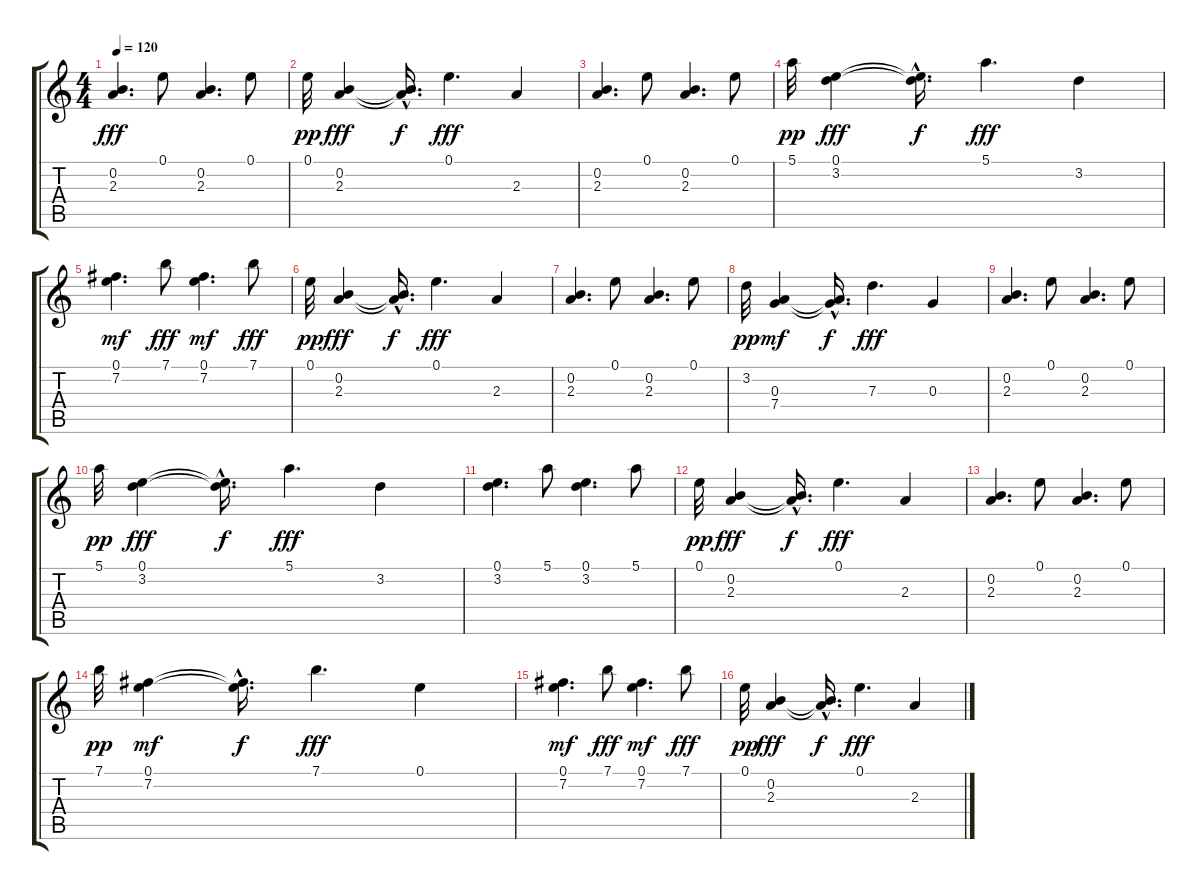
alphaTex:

\track "" {instrument acousticguitarnylon}
\staff {score tabs}
\tuning (E4 B3 G3 D3 A2 E2) {hide}
\ts (4 4)
\tempo 120
\clef g2
\ks c
(0.2 2.3).4{d dy fff} 0.1.8 (0.2 2.3).4{d} 0.1.8 |
0.1.32{dy pp} (0.2 2.3).4{dy fff} (0.2{hac t} 2.3{hac t}).16{d dy f} 0.1.4{d dy fff} 2.3.4 |
(0.2 2.3).4{d} 0.1.8 (0.2 2.3).4{d} 0.1.8 |
5.1.32{dy pp} (0.1 3.2).4{dy fff} (0.1{hac t} 3.2{hac t}).16{d dy f} 5.1.4{d dy fff} 3.2.4 |
(0.1 7.2).4{d dy mf} 7.1.8{dy fff} (0.1 7.2).4{d dy mf} 7.1.8{dy fff} |
0.1.32{dy pp} (0.2 2.3).4{dy fff} (0.2{hac t} 2.3{hac t}).16{d dy f} 0.1.4{d dy fff} 2.3.4 |
(0.2 2.3).4{d} 0.1.8 (0.2 2.3).4{d} 0.1.8 |
3.2.32{dy pp} (0.3 7.4).4{dy mf} (0.3{hac t} 7.4{hac t}).16{d dy f} 7.3.4{d dy fff} 0.3.4 |
(0.2 2.3).4{d} 0.1.8 (0.2 2.3).4{d} 0.1.8 |
5.1.32{dy pp} (0.1 3.2).4{dy fff} (0.1{hac t} 3.2{hac t}).16{d dy f} 5.1.4{d dy fff} 3.2.4 |
(0.1 3.2).4{d} 5.1.8 (0.1 3.2).4{d} 5.1.8 |
0.1.32{dy pp} (0.2 2.3).4{dy fff} (0.2{hac t} 2.3{hac t}).16{d dy f} 0.1.4{d dy fff} 2.3.4 |
(0.2 2.3).4{d} 0.1.8 (0.2 2.3).4{d} 0.1.8 |
7.1.32{dy pp} (0.1 7.2).4{dy mf} (0.1{hac t} 7.2{hac t}).16{d dy f} 7.1.4{d dy fff} 0.1.4 |
(0.1 7.2).4{d dy mf} 7.1.8{dy fff} (0.1 7.2).4{d dy mf} 7.1.8{dy fff} |
0.1.32{dy pp} (0.2 2.3).4{dy fff} (0.2{hac t} 2.3{hac t}).16{d dy f} 0.1.4{d dy fff} 2.3.4
